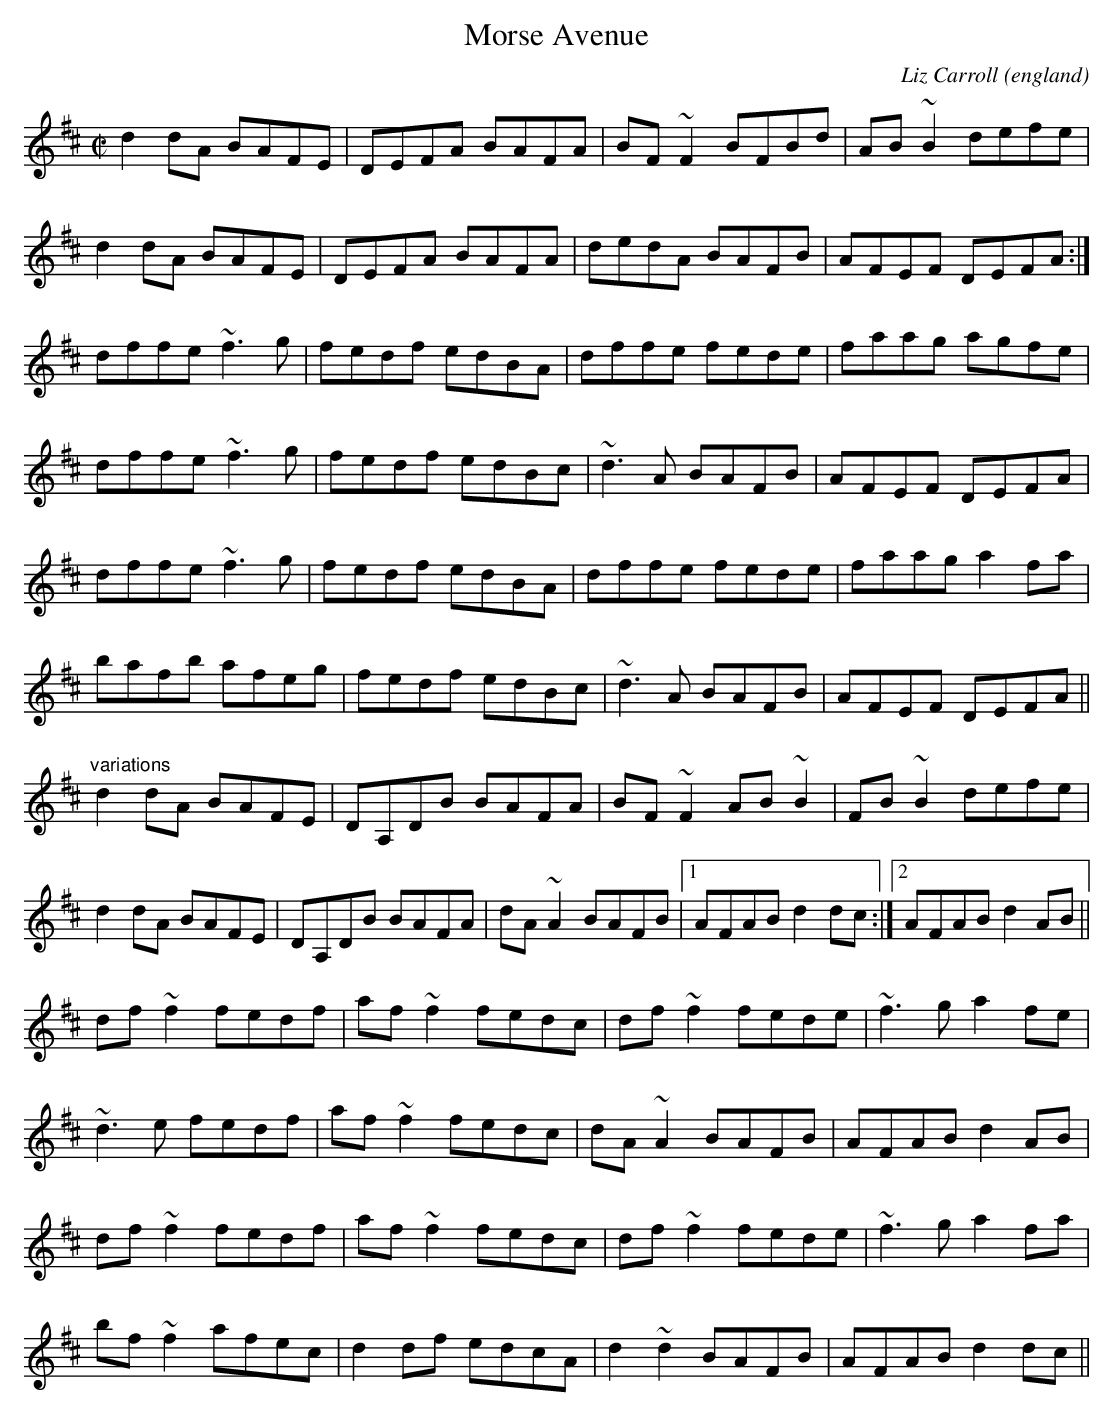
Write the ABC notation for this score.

X:1
T:Morse Avenue
O:england
C:Liz Carroll
M:C|
K:D
d2dA BAFE|DEFA BAFA|BF~F2 BFBd|AB~B2 defe|
d2dA BAFE|DEFA BAFA|dedA BAFB|AFEF DEFA:|
dffe ~f3g|fedf edBA|dffe fede|faag agfe|
dffe ~f3g|fedf edBc|~d3A BAFB|AFEF DEFA|
dffe ~f3g|fedf edBA|dffe fede|faag a2fa|
bafb afeg|fedf edBc|~d3A BAFB|AFEF DEFA||
"variations"
d2dA BAFE|DA,DB BAFA|BF~F2 AB~B2|FB~B2 defe|
d2dA BAFE|DA,DB BAFA|dA~A2 BAFB|1 AFAB d2dc:|2 AFAB d2AB||
df~f2 fedf|af~f2 fedc|df~f2 fede|~f3g a2fe|
~d3e fedf|af~f2 fedc|dA~A2 BAFB|AFAB d2AB|
df~f2 fedf|af~f2 fedc|df~f2 fede|~f3g a2fa|
bf~f2 afec|d2df edcA|d2~d2 BAFB|AFAB d2dc||
